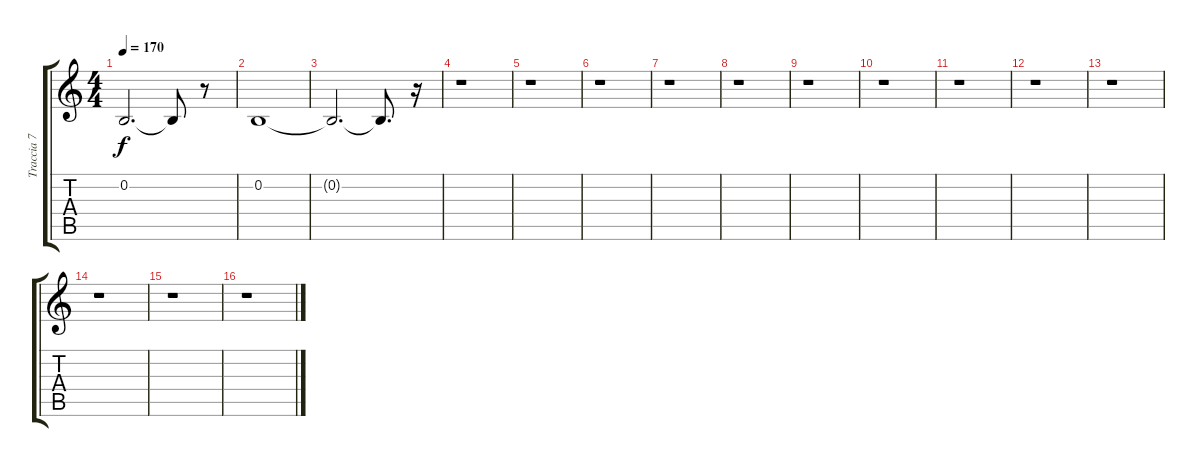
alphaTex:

\track ("Traccia 7" "Traccia 7") {instrument helicopter}
\staff {score tabs}
\tuning (E4 B3 G3 D3 A2 E2) {hide}
\ts (4 4)
\tempo 170
\clef g2
\ks c
0.2{t}.2{d dy f} 0.2{t}.8 r.8 |
0.2.1 |
0.2{t}.2{d} 0.2{t}.8{d} r.16 |
r.1 |
r.1 |
r.1 |
r.1 |
r.1 |
r.1 |
r.1 |
r.1 |
r.1 |
r.1 |
r.1 |
r.1 |
r.1
